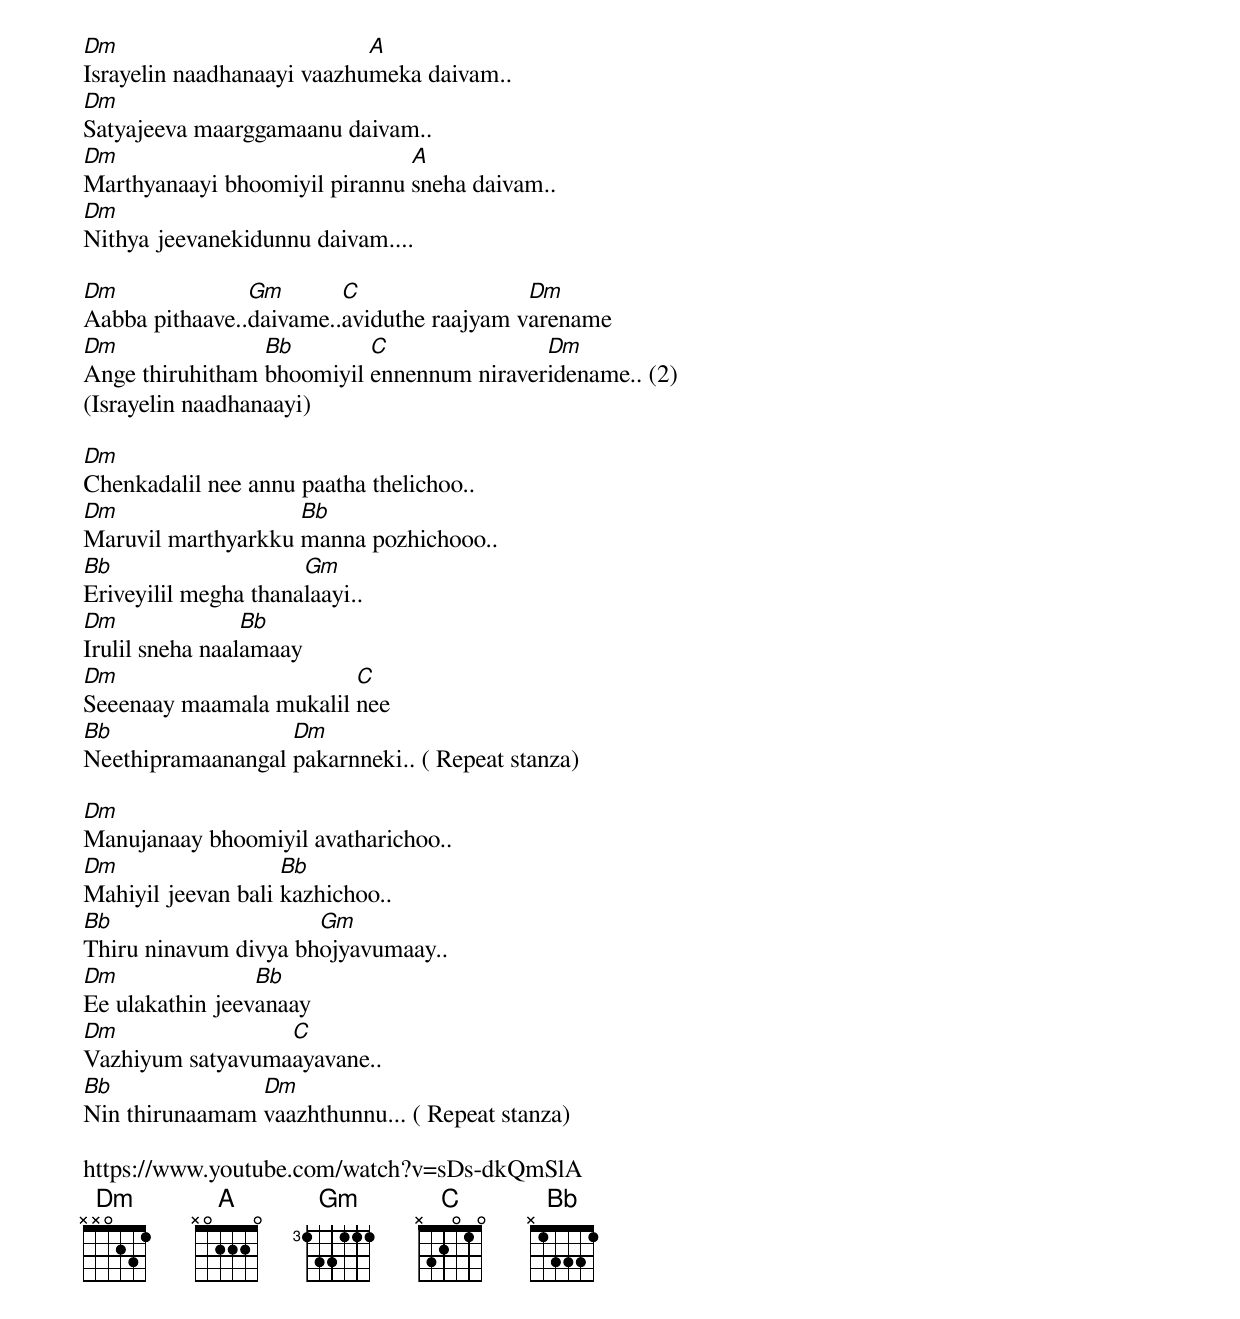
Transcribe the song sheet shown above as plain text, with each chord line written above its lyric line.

Dm                          A
Israyelin naadhanaayi vaazhumeka daivam..
Dm
Satyajeeva maarggamaanu daivam..
Dm                             A
Marthyanaayi bhoomiyil pirannu sneha daivam..
Dm
Nithya jeevanekidunnu daivam....

Dm              Gm       C                 Dm
Aabba pithaave..daivame..aviduthe raajyam varename
Dm               Bb        C               Dm
Ange thiruhitham bhoomiyil ennennum niraveridename.. (2)
(Israyelin naadhanaayi)

Dm
Chenkadalil nee annu paatha thelichoo..
Dm                  Bb
Maruvil marthyarkku manna pozhichooo..
Bb                    Gm
Eriveyilil megha thanalaayi..
Dm               Bb
Irulil sneha naalamaay
Dm                       C
Seeenaay maamala mukalil nee
Bb                 Dm
Neethipramaanangal pakarnneki.. ( Repeat stanza)

Dm
Manujanaay bhoomiyil avatharichoo..
Dm                  Bb
Mahiyil jeevan bali kazhichoo..
Bb                    Gm
Thiru ninavum divya bhojyavumaay..
Dm               Bb
Ee ulakathin jeevanaay
Dm                C
Vazhiyum satyavumaayavane..
Bb              Dm
Nin thirunaamam vaazhthunnu... ( Repeat stanza)

https://www.youtube.com/watch?v=sDs-dkQmSlA
